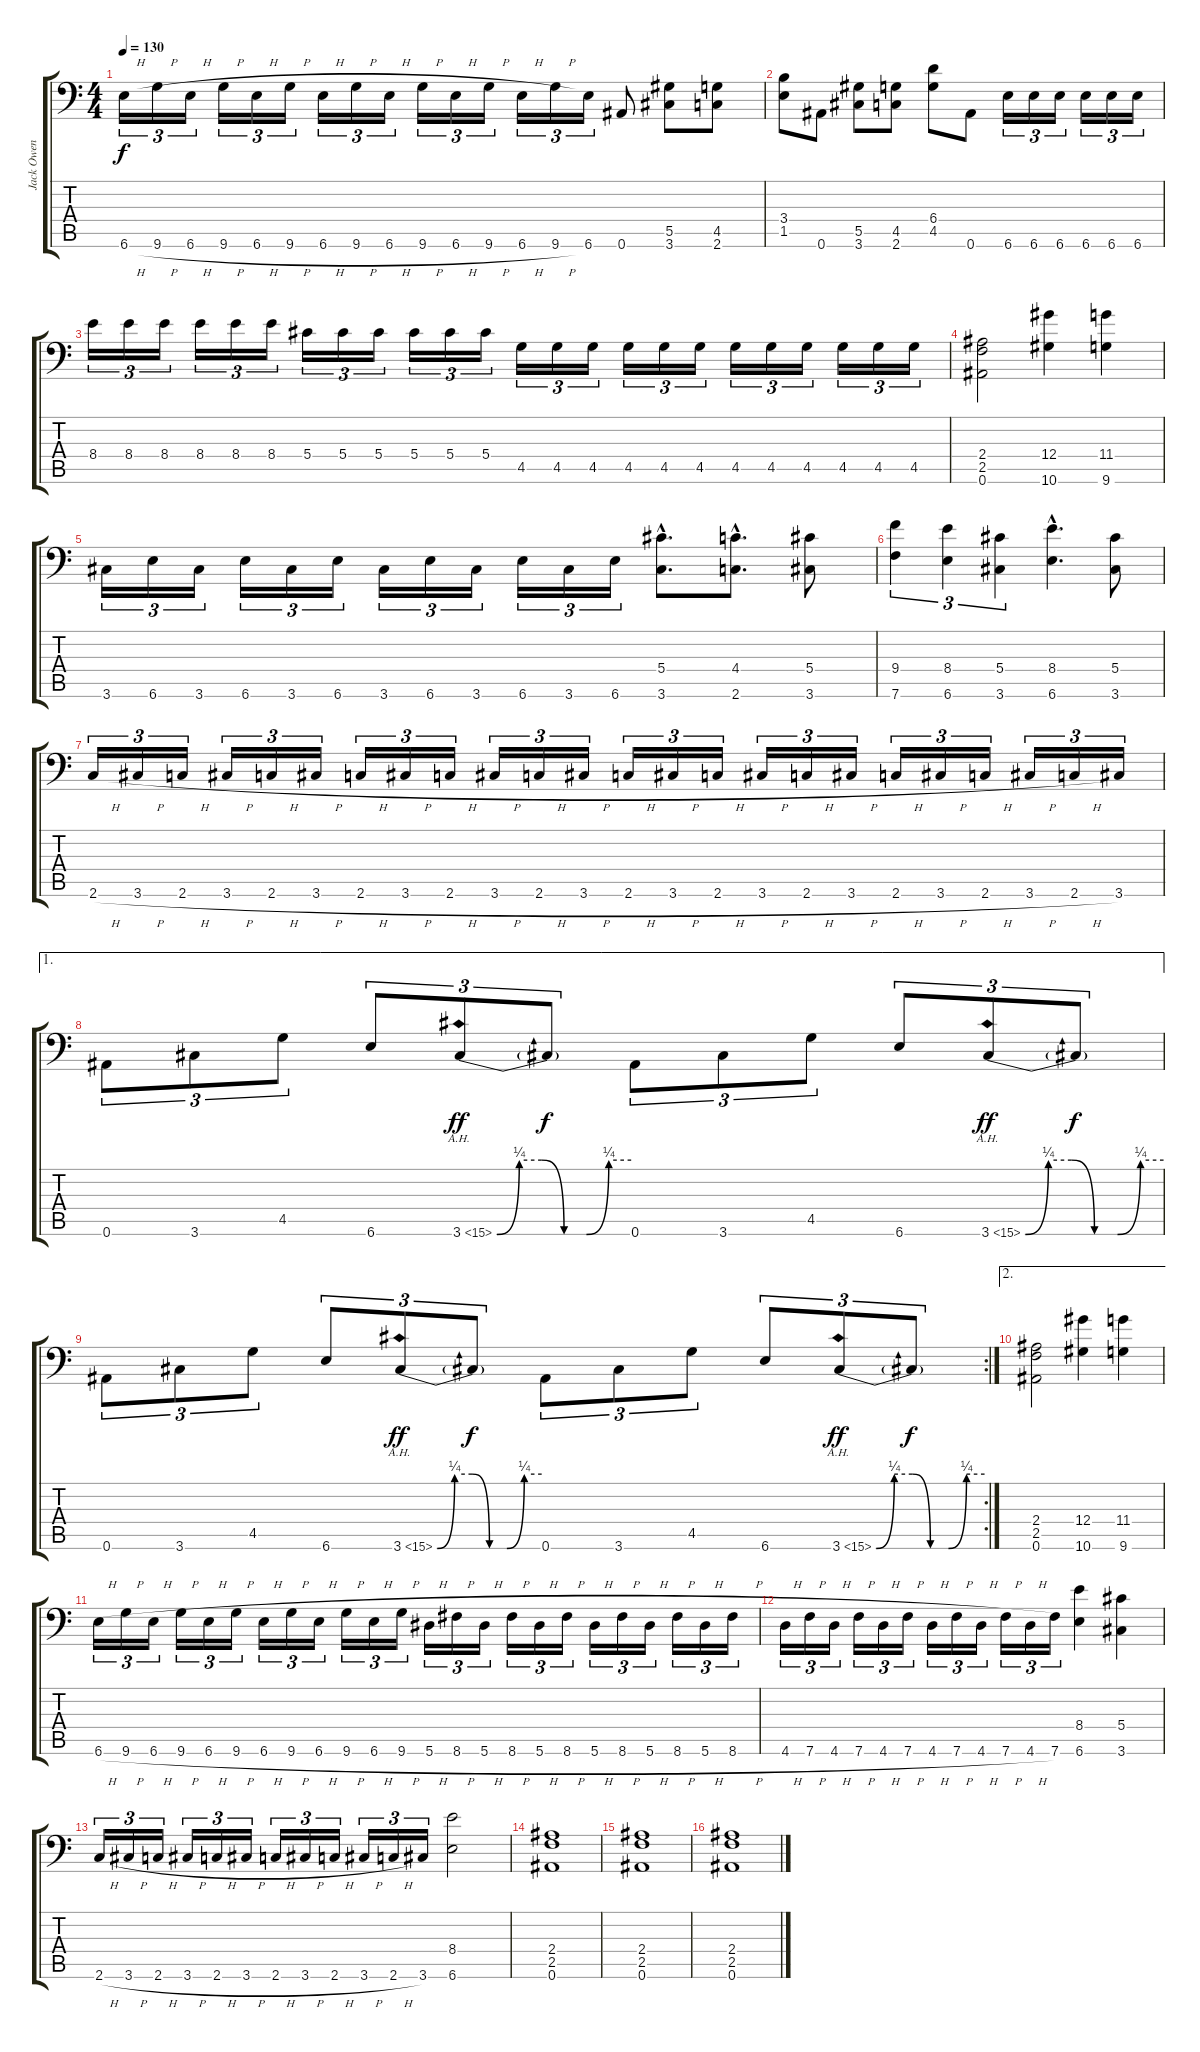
\track ("Jack Owen" "Jack Owen") {instrument distortionguitar}
\staff {score tabs}
\tuning (Bb3 F3 Db3 Ab2 Eb2 Bb1) {hide}
\ts (4 4)
\tempo 130
\clef f4
\ks c
6.6{h}.16{tu (3 2) dy f} 9.6{h}.16{tu (3 2)} 6.6{h}.16{tu (3 2)} 9.6{h}.16{tu (3 2)} 6.6{h}.16{tu (3 2)} 9.6{h}.16{tu (3 2)} 6.6{h}.16{tu (3 2)} 9.6{h}.16{tu (3 2)} 6.6{h}.16{tu (3 2)} 9.6{h}.16{tu (3 2)} 6.6{h}.16{tu (3 2)} 9.6{h}.16{tu (3 2)} 6.6{h}.16{tu (3 2)} 9.6{h}.16{tu (3 2)} 6.6.16{tu (3 2)} 0.6.8 (5.5 3.6).8 (4.5 2.6).8 |
(3.4 1.5).8 0.6.8 (5.5 3.6).8 (4.5 2.6).8 (6.4 4.5).8 0.6.8 6.6.16{tu (3 2)} 6.6.16{tu (3 2)} 6.6.16{tu (3 2)} 6.6.16{tu (3 2)} 6.6.16{tu (3 2)} 6.6.16{tu (3 2)} |
8.4.16{tu (3 2)} 8.4.16{tu (3 2)} 8.4.16{tu (3 2)} 8.4.16{tu (3 2)} 8.4.16{tu (3 2)} 8.4.16{tu (3 2)} 5.4.16{tu (3 2)} 5.4.16{tu (3 2)} 5.4.16{tu (3 2)} 5.4.16{tu (3 2)} 5.4.16{tu (3 2)} 5.4.16{tu (3 2)} 4.5.16{tu (3 2)} 4.5.16{tu (3 2)} 4.5.16{tu (3 2)} 4.5.16{tu (3 2)} 4.5.16{tu (3 2)} 4.5.16{tu (3 2)} 4.5.16{tu (3 2)} 4.5.16{tu (3 2)} 4.5.16{tu (3 2)} 4.5.16{tu (3 2)} 4.5.16{tu (3 2)} 4.5.16{tu (3 2)} |
(2.4 2.5 0.6).2 (12.4 10.6).4 (11.4 9.6).4 |
3.6.16{tu (3 2)} 6.6.16{tu (3 2)} 3.6.16{tu (3 2)} 6.6.16{tu (3 2)} 3.6.16{tu (3 2)} 6.6.16{tu (3 2)} 3.6.16{tu (3 2)} 6.6.16{tu (3 2)} 3.6.16{tu (3 2)} 6.6.16{tu (3 2)} 3.6.16{tu (3 2)} 6.6.16{tu (3 2)} (5.4{hac} 3.6{hac}).8{d} (4.4{hac} 2.6{hac}).8{d} (5.4 3.6).8 |
(9.4 7.6).4{tu (3 2)} (8.4 6.6).4{tu (3 2)} (5.4 3.6).4{tu (3 2)} (8.4{hac} 6.6{hac}).4{d} (5.4 3.6).8 |
2.6{h}.16{tu (3 2)} 3.6{h}.16{tu (3 2)} 2.6{h}.16{tu (3 2)} 3.6{h}.16{tu (3 2)} 2.6{h}.16{tu (3 2)} 3.6{h}.16{tu (3 2)} 2.6{h}.16{tu (3 2)} 3.6{h}.16{tu (3 2)} 2.6{h}.16{tu (3 2)} 3.6{h}.16{tu (3 2)} 2.6{h}.16{tu (3 2)} 3.6{h}.16{tu (3 2)} 2.6{h}.16{tu (3 2)} 3.6{h}.16{tu (3 2)} 2.6{h}.16{tu (3 2)} 3.6{h}.16{tu (3 2)} 2.6{h}.16{tu (3 2)} 3.6{h}.16{tu (3 2)} 2.6{h}.16{tu (3 2)} 3.6{h}.16{tu (3 2)} 2.6{h}.16{tu (3 2)} 3.6{h}.16{tu (3 2)} 2.6{h}.16{tu (3 2)} 3.6.16{tu (3 2)} |
\ae 1
0.6.8{tu (3 2)} 3.6.8{tu (3 2)} 4.5.8{tu (3 2)} 6.6.8{tu (3 2)} 3.6{be (custom 0 0 10 1 20 1 30 0 40 0 50 1 60 1) ah 12}.8{tu (3 2) dy ff instrument guitarharmonics} 3.6{t}.8{tu (3 2) dy f} 0.6.8{tu (3 2) instrument distortionguitar} 3.6.8{tu (3 2)} 4.5.8{tu (3 2)} 6.6.8{tu (3 2)} 3.6{be (custom 0 0 10 1 20 1 30 0 40 0 50 1 60 1) ah 12}.8{tu (3 2) dy ff instrument guitarharmonics} 3.6{t}.8{tu (3 2) dy f} |
\rc 2
0.6.8{tu (3 2) instrument distortionguitar} 3.6.8{tu (3 2)} 4.5.8{tu (3 2)} 6.6.8{tu (3 2)} 3.6{be (custom 0 0 10 1 20 1 30 0 40 0 50 1 60 1) ah 12}.8{tu (3 2) dy ff instrument guitarharmonics} 3.6{t}.8{tu (3 2) dy f} 0.6.8{tu (3 2) instrument distortionguitar} 3.6.8{tu (3 2)} 4.5.8{tu (3 2)} 6.6.8{tu (3 2)} 3.6{be (custom 0 0 10 1 20 1 30 0 40 0 50 1 60 1) ah 12}.8{tu (3 2) dy ff instrument guitarharmonics} 3.6{t}.8{tu (3 2) dy f} |
\ae 2
(2.4 2.5 0.6).2 (12.4 10.6).4 (11.4 9.6).4 |
6.6{h}.16{tu (3 2)} 9.6{h}.16{tu (3 2)} 6.6{h}.16{tu (3 2)} 9.6{h}.16{tu (3 2)} 6.6{h}.16{tu (3 2)} 9.6{h}.16{tu (3 2)} 6.6{h}.16{tu (3 2)} 9.6{h}.16{tu (3 2)} 6.6{h}.16{tu (3 2)} 9.6{h}.16{tu (3 2)} 6.6{h}.16{tu (3 2)} 9.6{h}.16{tu (3 2)} 5.6{h}.16{tu (3 2)} 8.6{h}.16{tu (3 2)} 5.6{h}.16{tu (3 2)} 8.6{h}.16{tu (3 2)} 5.6{h}.16{tu (3 2)} 8.6{h}.16{tu (3 2)} 5.6{h}.16{tu (3 2)} 8.6{h}.16{tu (3 2)} 5.6{h}.16{tu (3 2)} 8.6{h}.16{tu (3 2)} 5.6{h}.16{tu (3 2)} 8.6{h}.16{tu (3 2)} |
4.6{h}.16{tu (3 2)} 7.6{h}.16{tu (3 2)} 4.6{h}.16{tu (3 2)} 7.6{h}.16{tu (3 2)} 4.6{h}.16{tu (3 2)} 7.6{h}.16{tu (3 2)} 4.6{h}.16{tu (3 2)} 7.6{h}.16{tu (3 2)} 4.6{h}.16{tu (3 2)} 7.6{h}.16{tu (3 2)} 4.6{h}.16{tu (3 2)} 7.6.16{tu (3 2)} (8.4 6.6).4 (5.4 3.6).4 |
2.6{h}.16{tu (3 2)} 3.6{h}.16{tu (3 2)} 2.6{h}.16{tu (3 2)} 3.6{h}.16{tu (3 2)} 2.6{h}.16{tu (3 2)} 3.6{h}.16{tu (3 2)} 2.6{h}.16{tu (3 2)} 3.6{h}.16{tu (3 2)} 2.6{h}.16{tu (3 2)} 3.6{h}.16{tu (3 2)} 2.6{h}.16{tu (3 2)} 3.6.16{tu (3 2)} (8.4 6.6).2 |
(2.4 2.5 0.6).1 |
(2.4 2.5 0.6).1 |
(2.4 2.5 0.6).1
